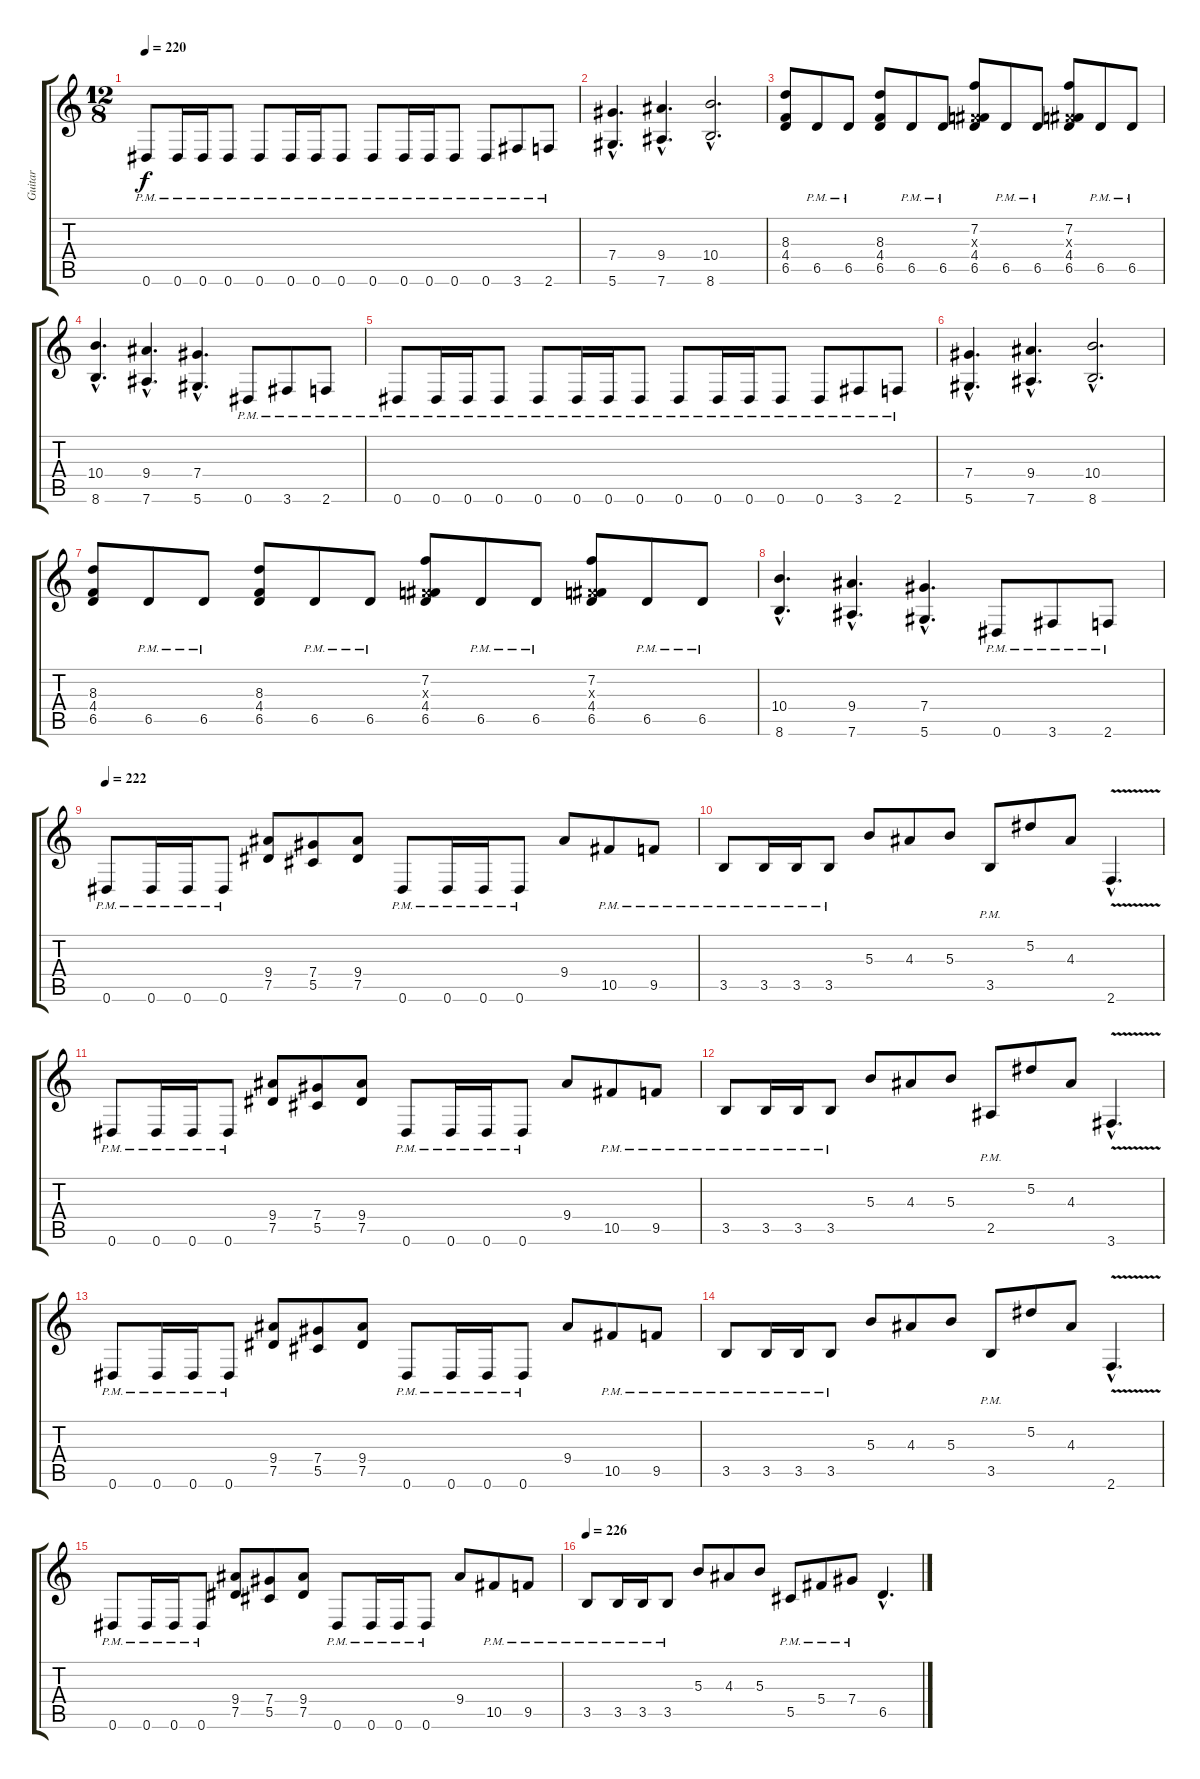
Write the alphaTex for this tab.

\track ("Guitar" "Guitar") {instrument distortionguitar}
\staff {score tabs}
\tuning (Eb4 Bb3 Gb3 Db3 Ab2 Eb2) {hide}
\ts (12 8)
\tempo 220
\clef g2
\ks c
0.6{pm}.8{dy f instrument distortionguitar} 0.6{pm}.16 0.6{pm}.16 0.6{pm}.8 0.6{pm}.8 0.6{pm}.16 0.6{pm}.16 0.6{pm}.8 0.6{pm}.8 0.6{pm}.16 0.6{pm}.16 0.6{pm}.8 0.6{pm}.8 3.6{pm}.8 2.6{pm}.8 |
(7.4{hac} 5.6{hac}).4{d} (9.4{hac} 7.6{hac}).4{d} (10.4{hac} 8.6{hac}).2{d} |
(8.3 4.4 6.5).8 6.5{pm}.8 6.5{pm}.8 (8.3 4.4 6.5).8 6.5{pm}.8 6.5{pm}.8 (7.2 0.3{x} 4.4 6.5).8 6.5{pm}.8 6.5{pm}.8 (7.2 0.3{x} 4.4 6.5).8 6.5{pm}.8 6.5{pm}.8 |
(10.4{hac} 8.6{hac}).4{d} (9.4{hac} 7.6{hac}).4{d} (7.4{hac} 5.6{hac}).4{d} 0.6{pm}.8 3.6{pm}.8 2.6{pm}.8 |
0.6{pm}.8 0.6{pm}.16 0.6{pm}.16 0.6{pm}.8 0.6{pm}.8 0.6{pm}.16 0.6{pm}.16 0.6{pm}.8 0.6{pm}.8 0.6{pm}.16 0.6{pm}.16 0.6{pm}.8 0.6{pm}.8 3.6{pm}.8 2.6{pm}.8 |
(7.4{hac} 5.6{hac}).4{d} (9.4{hac} 7.6{hac}).4{d} (10.4{hac} 8.6{hac}).2{d} |
(8.3 4.4 6.5).8 6.5{pm}.8 6.5{pm}.8 (8.3 4.4 6.5).8 6.5{pm}.8 6.5{pm}.8 (7.2 0.3{x} 4.4 6.5).8 6.5{pm}.8 6.5{pm}.8 (7.2 0.3{x} 4.4 6.5).8 6.5{pm}.8 6.5{pm}.8 |
(10.4{hac} 8.6{hac}).4{d} (9.4{hac} 7.6{hac}).4{d} (7.4{hac} 5.6{hac}).4{d} 0.6{pm}.8 3.6{pm}.8 2.6{pm}.8 |
\tempo 222
0.6{pm}.8 0.6{pm}.16 0.6{pm}.16 0.6{pm}.8 (9.4 7.5).8 (7.4 5.5).8 (9.4 7.5).8 0.6{pm}.8 0.6{pm}.16 0.6{pm}.16 0.6{pm}.8 9.4.8 10.5{pm}.8 9.5{pm}.8 |
3.5{pm}.8 3.5{pm}.16 3.5{pm}.16 3.5{pm}.8 5.3.8 4.3.8 5.3.8 3.5{pm}.8 5.2.8 4.3.8 2.6{v hac}.4{d} |
0.6{pm}.8 0.6{pm}.16 0.6{pm}.16 0.6{pm}.8 (9.4 7.5).8 (7.4 5.5).8 (9.4 7.5).8 0.6{pm}.8 0.6{pm}.16 0.6{pm}.16 0.6{pm}.8 9.4.8 10.5{pm}.8 9.5{pm}.8 |
3.5{pm}.8 3.5{pm}.16 3.5{pm}.16 3.5{pm}.8 5.3.8 4.3.8 5.3.8 2.5{pm}.8 5.2.8 4.3.8 3.6{v hac}.4{d} |
0.6{pm}.8 0.6{pm}.16 0.6{pm}.16 0.6{pm}.8 (9.4 7.5).8 (7.4 5.5).8 (9.4 7.5).8 0.6{pm}.8 0.6{pm}.16 0.6{pm}.16 0.6{pm}.8 9.4.8 10.5{pm}.8 9.5{pm}.8 |
3.5{pm}.8 3.5{pm}.16 3.5{pm}.16 3.5{pm}.8 5.3.8 4.3.8 5.3.8 3.5{pm}.8 5.2.8 4.3.8 2.6{v hac}.4{d} |
0.6{pm}.8 0.6{pm}.16 0.6{pm}.16 0.6{pm}.8 (9.4 7.5).8 (7.4 5.5).8 (9.4 7.5).8 0.6{pm}.8 0.6{pm}.16 0.6{pm}.16 0.6{pm}.8 9.4.8 10.5{pm}.8 9.5{pm}.8 |
\tempo 226
3.5{pm}.8 3.5{pm}.16 3.5{pm}.16 3.5{pm}.8 5.3.8 4.3.8 5.3.8 5.5{pm}.8 5.4{pm}.8 7.4{pm}.8 6.5{hac}.4{d}
